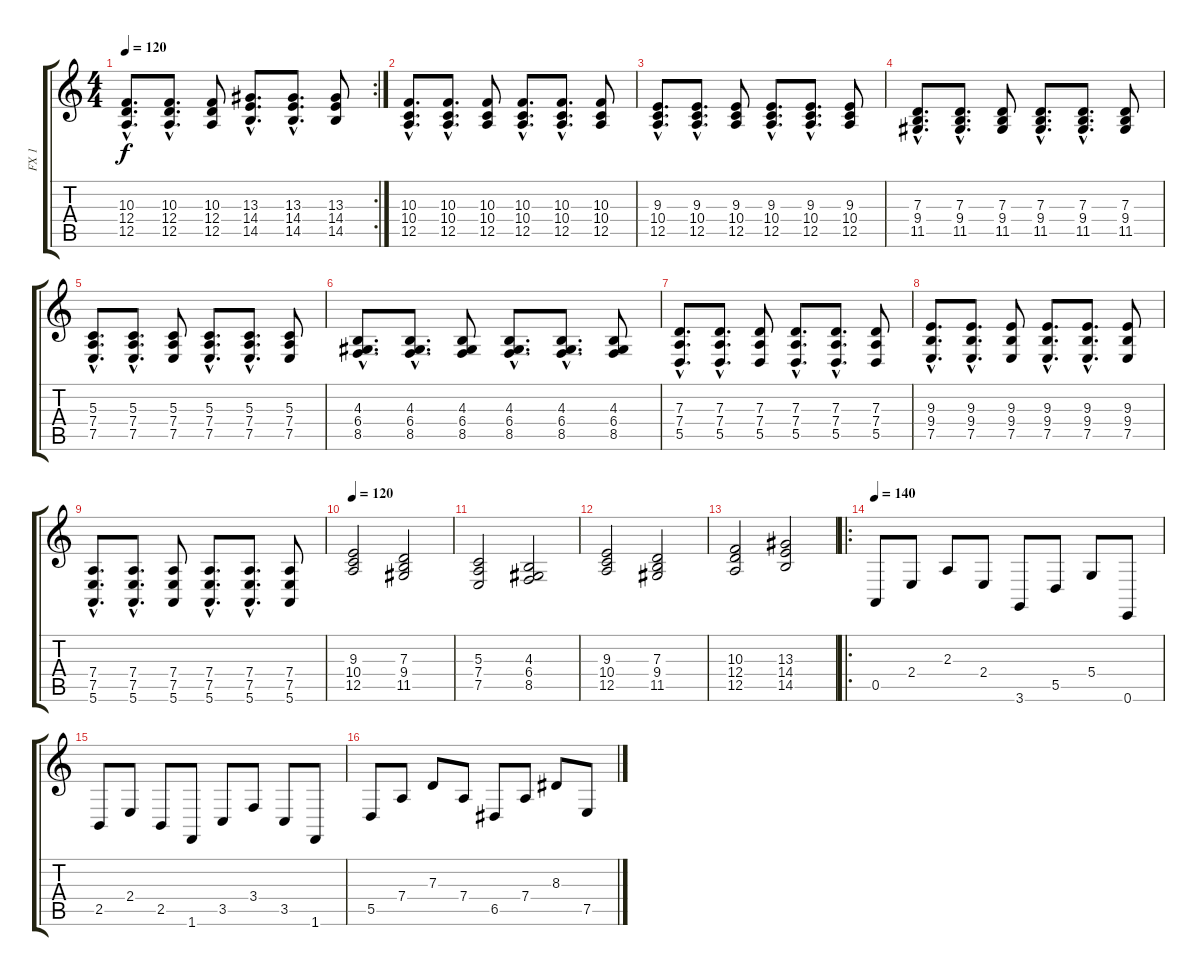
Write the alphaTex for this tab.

\track ("FX 1" "FX 1") {instrument fx1rain}
\staff {score tabs}
\tuning (E4 B3 G3 D3 A2 E2) {hide}
\rc 2
\ts (4 4)
\tempo 120
\clef g2
\ks c
(10.3{hac} 12.4{hac} 12.5{hac}).8{d dy f} (10.3{hac} 12.4{hac} 12.5{hac}).8{d} (10.3 12.4 12.5).8 (13.3{hac} 14.4{hac} 14.5{hac}).8{d} (13.3{hac} 14.4{hac} 14.5{hac}).8{d} (13.3 14.4 14.5).8 |
(10.3{hac} 10.4{hac} 12.5{hac}).8{d instrument fx1rain} (10.3{hac} 10.4{hac} 12.5{hac}).8{d} (10.3 10.4 12.5).8 (10.3{hac} 10.4{hac} 12.5{hac}).8{d} (10.3{hac} 10.4{hac} 12.5{hac}).8{d} (10.3 10.4 12.5).8 |
(9.3{hac} 10.4{hac} 12.5{hac}).8{d} (9.3{hac} 10.4{hac} 12.5{hac}).8{d} (9.3 10.4 12.5).8 (9.3{hac} 10.4{hac} 12.5{hac}).8{d} (9.3{hac} 10.4{hac} 12.5{hac}).8{d} (9.3 10.4 12.5).8 |
(7.3{hac} 9.4{hac} 11.5{hac}).8{d} (7.3{hac} 9.4{hac} 11.5{hac}).8{d} (7.3 9.4 11.5).8 (7.3{hac} 9.4{hac} 11.5{hac}).8{d} (7.3{hac} 9.4{hac} 11.5{hac}).8{d} (7.3 9.4 11.5).8 |
(5.3{hac} 7.4{hac} 7.5{hac}).8{d} (5.3{hac} 7.4{hac} 7.5{hac}).8{d} (5.3 7.4 7.5).8 (5.3{hac} 7.4{hac} 7.5{hac}).8{d} (5.3{hac} 7.4{hac} 7.5{hac}).8{d} (5.3 7.4 7.5).8 |
(4.3{hac} 6.4{hac} 8.5{hac}).8{d} (4.3{hac} 6.4{hac} 8.5{hac}).8{d} (4.3 6.4 8.5).8 (4.3{hac} 6.4{hac} 8.5{hac}).8{d} (4.3{hac} 6.4{hac} 8.5{hac}).8{d} (4.3 6.4 8.5).8 |
(7.3{hac} 7.4{hac} 5.5{hac}).8{d} (7.3{hac} 7.4{hac} 5.5{hac}).8{d} (7.3 7.4 5.5).8 (7.3{hac} 7.4{hac} 5.5{hac}).8{d} (7.3{hac} 7.4{hac} 5.5{hac}).8{d} (7.3 7.4 5.5).8 |
(9.3{hac} 9.4{hac} 7.5{hac}).8{d} (9.3{hac} 9.4{hac} 7.5{hac}).8{d} (9.3 9.4 7.5).8 (9.3{hac} 9.4{hac} 7.5{hac}).8{d} (9.3{hac} 9.4{hac} 7.5{hac}).8{d} (9.3 9.4 7.5).8 |
(7.4{hac} 7.5{hac} 5.6{hac}).8{d} (7.4{hac} 7.5{hac} 5.6{hac}).8{d} (7.4 7.5 5.6).8 (7.4{hac} 7.5{hac} 5.6{hac}).8{d} (7.4{hac} 7.5{hac} 5.6{hac}).8{d} (7.4 7.5 5.6).8 |
\tempo 120
(9.3 10.4 12.5).2{instrument taikodrum} (7.3 9.4 11.5).2 |
(5.3 7.4 7.5).2 (4.3 6.4 8.5).2 |
(9.3 10.4 12.5).2 (7.3 9.4 11.5).2 |
(10.3 12.4 12.5).2 (13.3 14.4 14.5).2 |
\ro
\tempo 140
0.5.8{instrument fx1rain} 2.4.8 2.3.8 2.4.8 3.6.8 5.5.8 5.4.8 0.6.8 |
2.5.8 2.4.8 2.5.8 1.6.8 3.5.8 3.4.8 3.5.8 1.6.8 |
5.5.8 7.4.8 7.3.8 7.4.8 6.5.8 7.4.8 8.3.8 7.5.8
